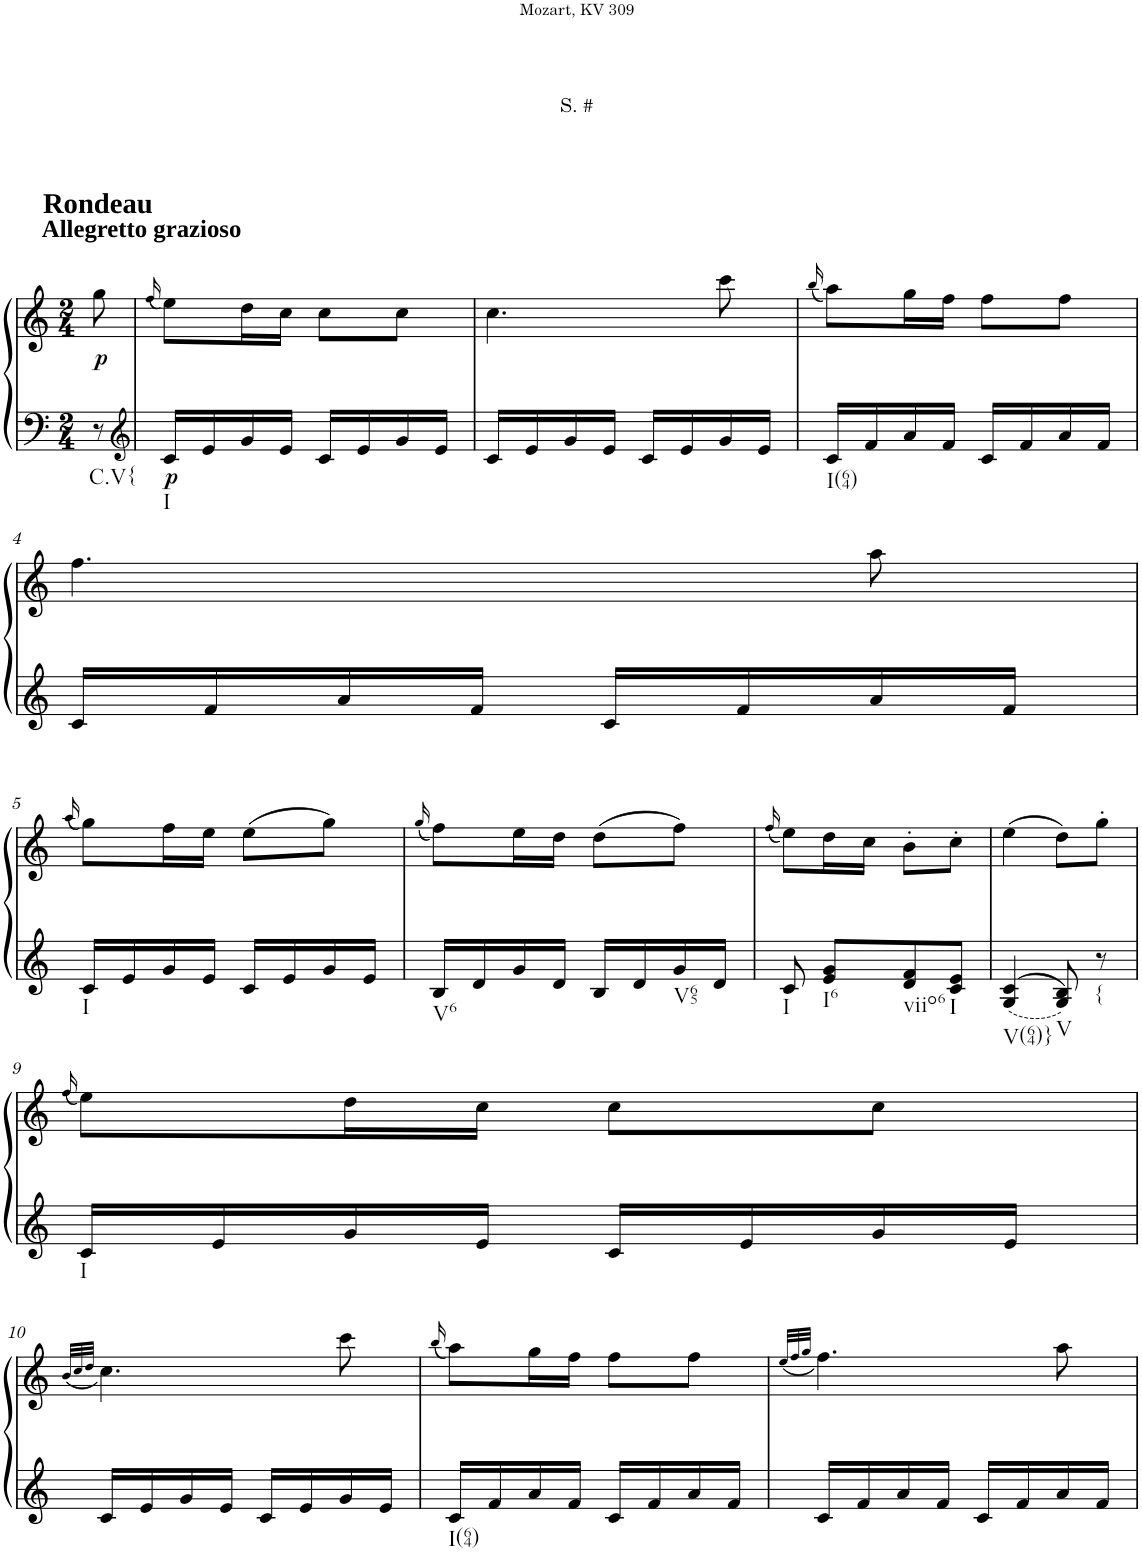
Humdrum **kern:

**kern	**kern	**dynam
*part1	*part1	*part1
*staff2	*staff1	*staff1/2
*I"Klavier linke Hand	*	*
*clefF4	*clefG2	*
*k[]	*k[]	*
*M2/4	*M2/4	*
=	=	=
!	!LO:TX:a:B:t=Allegretto grazioso	!
!	!LO:TX:a:B:t=Rondeau	!
!LO:TX:b:t=C.V{	!	!
!	!	!LO:DY:b
8r	8gg\	p
=1	=1	=1
*clefG2	*	*
.	(16qff/	.
!LO:TX:b:t=I	!	!
!	!	!LO:DY:b=2
16c/LL	8ee\L)	p
16e/	.	.
16g/	16dd\L	.
16e/JJ	16cc\JJ	.
16c/LL	8cc\L	.
16e/	.	.
16g/	8cc\J	.
16e/JJ	.	.
=2	=2	=2
16c/LL	4.cc\	.
16e/	.	.
16g/	.	.
16e/JJ	.	.
16c/LL	.	.
16e/	.	.
16g/	8ccc\	.
16e/JJ	.	.
=3	=3	=3
.	(16qbb/	.
!LO:TX:b:t=I(64)	!	!
16c/LL	8aa\L)	.
16f/	.	.
16a/	16gg\L	.
16f/JJ	16ff\JJ	.
16c/LL	8ff\L	.
16f/	.	.
16a/	8ff\J	.
16f/JJ	.	.
!!LO:LB:g=z
=4	=4	=4
16c/LL	4.ff\	.
16f/	.	.
16a/	.	.
16f/JJ	.	.
16c/LL	.	.
16f/	.	.
16a/	8aa\	.
16f/JJ	.	.
!!LO:LB:g=z
=5	=5	=5
.	(16qaa/	.
!LO:TX:b:t=I	!	!
16c/LL	8gg\L)	.
16e/	.	.
16g/	16ff\L	.
16e/JJ	16ee\JJ	.
16c/LL	(8ee\L	.
16e/	.	.
16g/	8gg\J)	.
16e/JJ	.	.
=6	=6	=6
.	(16qgg/	.
!LO:TX:b:t=V6	!	!
16B/LL	8ff\L)	.
16d/	.	.
16g/	16ee\L	.
16d/JJ	16dd\JJ	.
16B/LL	(8dd\L	.
16d/	.	.
!LO:TX:b:t=V65	!	!
16g/	8ff\J)	.
16d/JJ	.	.
=7	=7	=7
.	(16qff/	.
!LO:TX:b:t=I	!	!
8c/	8ee\L)	.
!LO:TX:b:t=I6	!	!
8e/ 8g/L	16dd\L	.
.	16cc\JJ	.
!LO:TX:b:t=viio6	!	!
8d/ 8f/	8b'\L	.
!LO:TX:b:t=I	!	!
8c/ 8e/J	8cc'\J	.
=8	=8	=8
!LO:TX:b:t=V(64)}	!	!
4G/ 4c/	(4ee\	.
!LO:TX:b:t=V	!	!
8G/ 8B/	8dd\L)	.
!LO:TX:b:t={	!	!
8r	8gg'\J	.
!!LO:LB:g=z
=9	=9	=9
.	(16qff/	.
!LO:TX:b:t=I	!	!
16c/LL	8ee\L)	.
16e/	.	.
16g/	16dd\L	.
16e/JJ	16cc\JJ	.
16c/LL	8cc\L	.
16e/	.	.
16g/	8cc\J	.
16e/JJ	.	.
!!LO:LB:g=z
=10	=10	=10
.	(32qb/LLL	.
.	32qcc/	.
.	32qdd/JJJ	.
16c/LL	4.cc\)	.
16e/	.	.
16g/	.	.
16e/JJ	.	.
16c/LL	.	.
16e/	.	.
16g/	8ccc\	.
16e/JJ	.	.
=11	=11	=11
.	(16qbb/	.
!LO:TX:b:t=I(64)	!	!
16c/LL	8aa\L)	.
16f/	.	.
16a/	16gg\L	.
16f/JJ	16ff\JJ	.
16c/LL	8ff\L	.
16f/	.	.
16a/	8ff\J	.
16f/JJ	.	.
=12	=12	=12
.	(32qee/LLL	.
.	32qff/	.
.	32qgg/JJJ	.
16c/LL	4.ff\)	.
16f/	.	.
16a/	.	.
16f/JJ	.	.
16c/LL	.	.
16f/	.	.
16a/	8aa\	.
16f/JJ	.	.
=	=	=
*-	*-	*-
